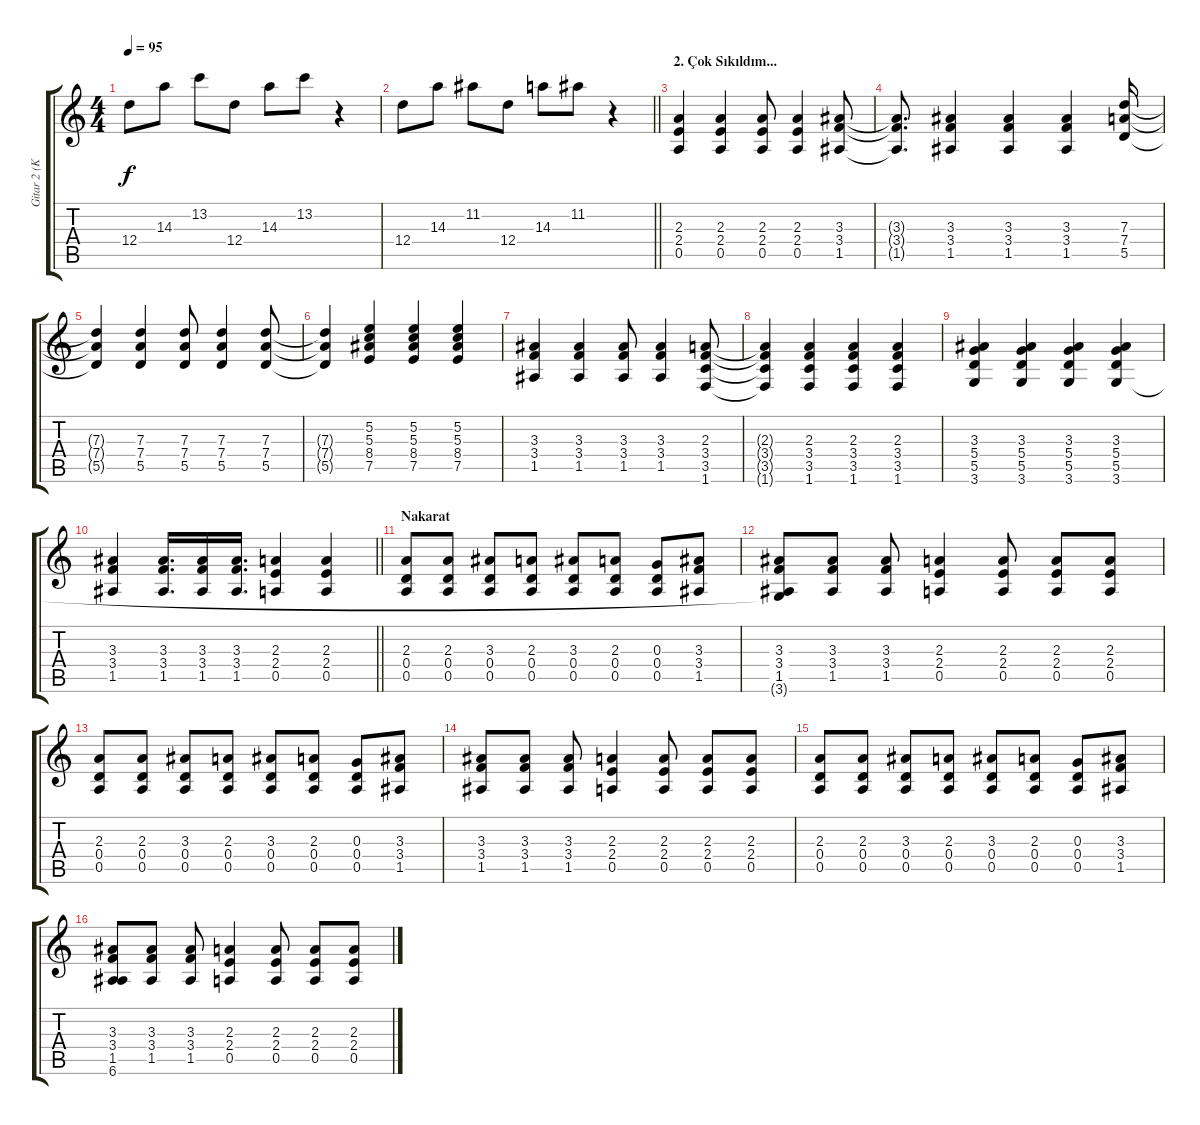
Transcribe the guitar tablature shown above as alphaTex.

\track ("Gitar 2 (Kerem Özyeğen)" "Gitar 2 (K") {instrument overdrivenguitar}
\staff {score tabs}
\tuning (E4 B3 G3 D3 A2 E2) {hide}
\ts (4 4)
\tempo 95
\clef g2
\ks c
12.4.8{dy f} 14.3.8 13.2.8 12.4.8 14.3.8 13.2.8 r.4 |
\barLineRight lightlight
12.4.8 14.3.8 11.2.8 12.4.8 14.3.8 11.2.8 r.4 |
\section ("" "2. Çok Sıkıldım...")
(2.3 2.4 0.5).4 (2.3 2.4 0.5).4 (2.3 2.4 0.5).8 (2.3 2.4 0.5).4 (3.3 3.4 1.5).8 |
(3.3{t} 3.4{t} 1.5{t}).8{d} (3.3 3.4 1.5).4 (3.3 3.4 1.5).4 (3.3 3.4 1.5).4 (7.3 7.4 5.5).16 |
(7.3{t} 7.4{t} 5.5{t}).4 (7.3 7.4 5.5).4 (7.3 7.4 5.5).8 (7.3 7.4 5.5).4 (7.3 7.4 5.5).8 |
(7.3{t} 7.4{t} 5.5{t}).4 (5.2 5.3 8.4 7.5).4 (5.2 5.3 8.4 7.5).4 (5.2 5.3 8.4 7.5).4 |
(3.3 3.4 1.5).4 (3.3 3.4 1.5).4 (3.3 3.4 1.5).8 (3.3 3.4 1.5).4 (2.3 3.4 3.5 1.6).8 |
(2.3{t} 3.4{t} 3.5{t} 1.6{t}).4 (2.3 3.4 3.5 1.6).4 (2.3 3.4 3.5 1.6).4 (2.3 3.4 3.5 1.6).4 |
(3.3 5.4 5.5 3.6).4 (3.3 5.4 5.5 3.6).4 (3.3 5.4 5.5 3.6).4 (3.3 5.4 5.5 3.6).4 |
\barLineRight lightlight
(3.3 3.4 1.5).4 (3.3 3.4 1.5).16{d} (3.3 3.4 1.5).16 (3.3 3.4 1.5).16{d} (2.3 2.4 0.5).4 (2.3 2.4 0.5).4 |
\section ("" "Nakarat")
(2.3 0.4 0.5).8 (2.3 0.4 0.5).8 (3.3 0.4 0.5).8 (2.3 0.4 0.5).8 (3.3 0.4 0.5).8 (2.3 0.4 0.5).8 (0.3 0.4 0.5).8 (3.3 3.4 1.5).8 |
(3.3 3.4 1.5 3.6{t}).8 (3.3 3.4 1.5).8 (3.3 3.4 1.5).8 (2.3 2.4 0.5).4 (2.3 2.4 0.5).8 (2.3 2.4 0.5).8 (2.3 2.4 0.5).8 |
(2.3 0.4 0.5).8 (2.3 0.4 0.5).8 (3.3 0.4 0.5).8 (2.3 0.4 0.5).8 (3.3 0.4 0.5).8 (2.3 0.4 0.5).8 (0.3 0.4 0.5).8 (3.3 3.4 1.5).8 |
(3.3 3.4 1.5).8 (3.3 3.4 1.5).8 (3.3 3.4 1.5).8 (2.3 2.4 0.5).4 (2.3 2.4 0.5).8 (2.3 2.4 0.5).8 (2.3 2.4 0.5).8 |
(2.3 0.4 0.5).8 (2.3 0.4 0.5).8 (3.3 0.4 0.5).8 (2.3 0.4 0.5).8 (3.3 0.4 0.5).8 (2.3 0.4 0.5).8 (0.3 0.4 0.5).8 (3.3 3.4 1.5).8 |
(3.3 3.4 1.5 6.6).8 (3.3 3.4 1.5).8 (3.3 3.4 1.5).8 (2.3 2.4 0.5).4 (2.3 2.4 0.5).8 (2.3 2.4 0.5).8 (2.3 2.4 0.5).8
